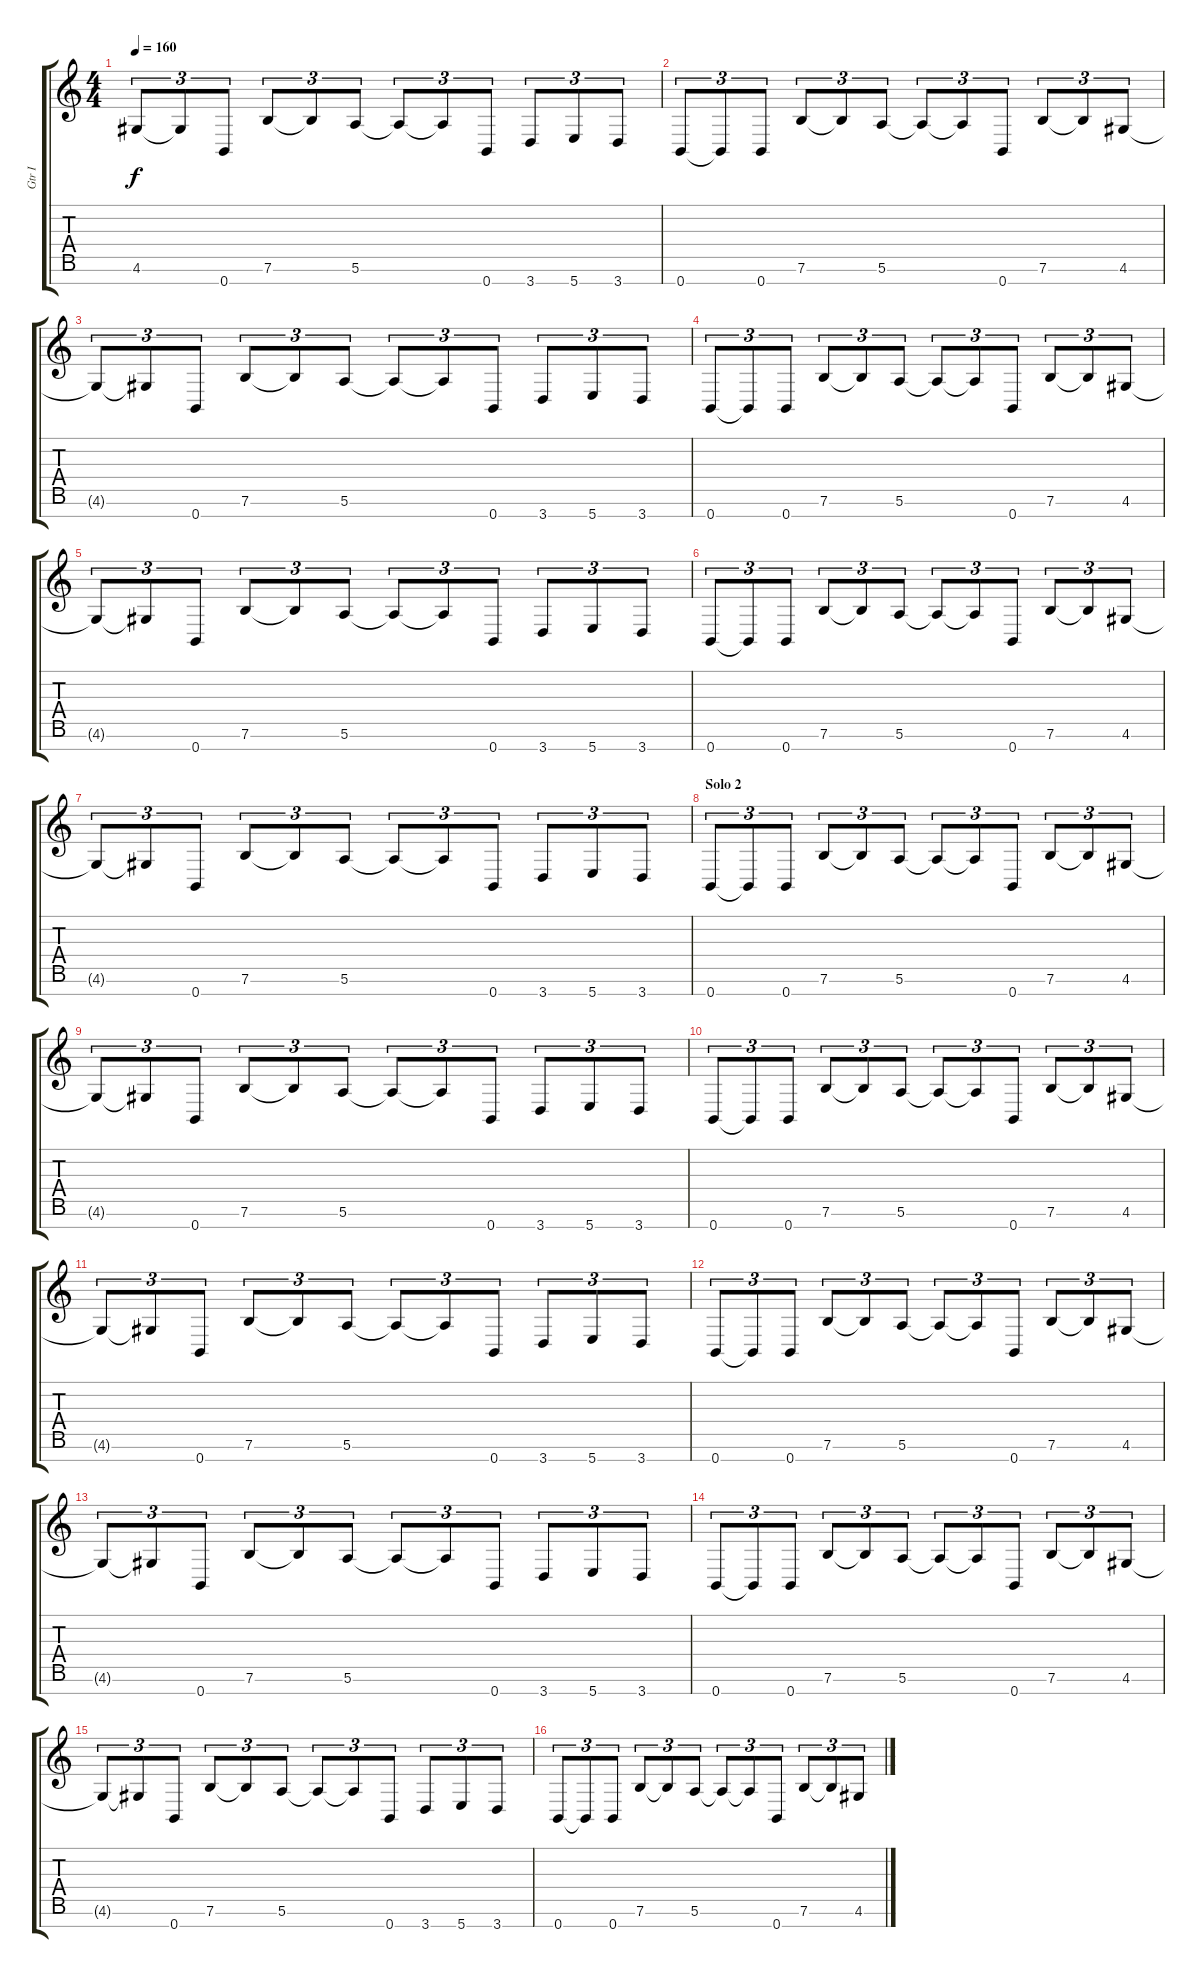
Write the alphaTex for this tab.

\track ("Gtr I" "Gtr I") {instrument overdrivenguitar}
\staff {score tabs}
\tuning (E4 B3 G3 D3 A2 E2 B1) {hide}
\ts (4 4)
\tempo 160
\clef g2
\ks c
4.6{t}.8{tu (3 2) dy f} 4.6{t}.8{tu (3 2)} 0.7.8{tu (3 2)} 7.6.8{tu (3 2)} 7.6{t}.8{tu (3 2)} 5.6.8{tu (3 2)} 5.6{t}.8{tu (3 2)} 5.6{t}.8{tu (3 2)} 0.7.8{tu (3 2)} 3.7.8{tu (3 2)} 5.7.8{tu (3 2)} 3.7.8{tu (3 2)} |
0.7.8{tu (3 2)} 0.7{t}.8{tu (3 2)} 0.7.8{tu (3 2)} 7.6.8{tu (3 2)} 7.6{t}.8{tu (3 2)} 5.6.8{tu (3 2)} 5.6{t}.8{tu (3 2)} 5.6{t}.8{tu (3 2)} 0.7.8{tu (3 2)} 7.6.8{tu (3 2)} 7.6{t}.8{tu (3 2)} 4.6.8{tu (3 2)} |
4.6{t}.8{tu (3 2)} 4.6{t}.8{tu (3 2)} 0.7.8{tu (3 2)} 7.6.8{tu (3 2)} 7.6{t}.8{tu (3 2)} 5.6.8{tu (3 2)} 5.6{t}.8{tu (3 2)} 5.6{t}.8{tu (3 2)} 0.7.8{tu (3 2)} 3.7.8{tu (3 2)} 5.7.8{tu (3 2)} 3.7.8{tu (3 2)} |
0.7.8{tu (3 2)} 0.7{t}.8{tu (3 2)} 0.7.8{tu (3 2)} 7.6.8{tu (3 2)} 7.6{t}.8{tu (3 2)} 5.6.8{tu (3 2)} 5.6{t}.8{tu (3 2)} 5.6{t}.8{tu (3 2)} 0.7.8{tu (3 2)} 7.6.8{tu (3 2)} 7.6{t}.8{tu (3 2)} 4.6.8{tu (3 2)} |
4.6{t}.8{tu (3 2)} 4.6{t}.8{tu (3 2)} 0.7.8{tu (3 2)} 7.6.8{tu (3 2)} 7.6{t}.8{tu (3 2)} 5.6.8{tu (3 2)} 5.6{t}.8{tu (3 2)} 5.6{t}.8{tu (3 2)} 0.7.8{tu (3 2)} 3.7.8{tu (3 2)} 5.7.8{tu (3 2)} 3.7.8{tu (3 2)} |
0.7.8{tu (3 2)} 0.7{t}.8{tu (3 2)} 0.7.8{tu (3 2)} 7.6.8{tu (3 2)} 7.6{t}.8{tu (3 2)} 5.6.8{tu (3 2)} 5.6{t}.8{tu (3 2)} 5.6{t}.8{tu (3 2)} 0.7.8{tu (3 2)} 7.6.8{tu (3 2)} 7.6{t}.8{tu (3 2)} 4.6.8{tu (3 2)} |
4.6{t}.8{tu (3 2)} 4.6{t}.8{tu (3 2)} 0.7.8{tu (3 2)} 7.6.8{tu (3 2)} 7.6{t}.8{tu (3 2)} 5.6.8{tu (3 2)} 5.6{t}.8{tu (3 2)} 5.6{t}.8{tu (3 2)} 0.7.8{tu (3 2)} 3.7.8{tu (3 2)} 5.7.8{tu (3 2)} 3.7.8{tu (3 2)} |
\section ("" "Solo 2")
0.7.8{tu (3 2)} 0.7{t}.8{tu (3 2)} 0.7.8{tu (3 2)} 7.6.8{tu (3 2)} 7.6{t}.8{tu (3 2)} 5.6.8{tu (3 2)} 5.6{t}.8{tu (3 2)} 5.6{t}.8{tu (3 2)} 0.7.8{tu (3 2)} 7.6.8{tu (3 2)} 7.6{t}.8{tu (3 2)} 4.6.8{tu (3 2)} |
4.6{t}.8{tu (3 2)} 4.6{t}.8{tu (3 2)} 0.7.8{tu (3 2)} 7.6.8{tu (3 2)} 7.6{t}.8{tu (3 2)} 5.6.8{tu (3 2)} 5.6{t}.8{tu (3 2)} 5.6{t}.8{tu (3 2)} 0.7.8{tu (3 2)} 3.7.8{tu (3 2)} 5.7.8{tu (3 2)} 3.7.8{tu (3 2)} |
0.7.8{tu (3 2)} 0.7{t}.8{tu (3 2)} 0.7.8{tu (3 2)} 7.6.8{tu (3 2)} 7.6{t}.8{tu (3 2)} 5.6.8{tu (3 2)} 5.6{t}.8{tu (3 2)} 5.6{t}.8{tu (3 2)} 0.7.8{tu (3 2)} 7.6.8{tu (3 2)} 7.6{t}.8{tu (3 2)} 4.6.8{tu (3 2)} |
4.6{t}.8{tu (3 2)} 4.6{t}.8{tu (3 2)} 0.7.8{tu (3 2)} 7.6.8{tu (3 2)} 7.6{t}.8{tu (3 2)} 5.6.8{tu (3 2)} 5.6{t}.8{tu (3 2)} 5.6{t}.8{tu (3 2)} 0.7.8{tu (3 2)} 3.7.8{tu (3 2)} 5.7.8{tu (3 2)} 3.7.8{tu (3 2)} |
0.7.8{tu (3 2)} 0.7{t}.8{tu (3 2)} 0.7.8{tu (3 2)} 7.6.8{tu (3 2)} 7.6{t}.8{tu (3 2)} 5.6.8{tu (3 2)} 5.6{t}.8{tu (3 2)} 5.6{t}.8{tu (3 2)} 0.7.8{tu (3 2)} 7.6.8{tu (3 2)} 7.6{t}.8{tu (3 2)} 4.6.8{tu (3 2)} |
4.6{t}.8{tu (3 2)} 4.6{t}.8{tu (3 2)} 0.7.8{tu (3 2)} 7.6.8{tu (3 2)} 7.6{t}.8{tu (3 2)} 5.6.8{tu (3 2)} 5.6{t}.8{tu (3 2)} 5.6{t}.8{tu (3 2)} 0.7.8{tu (3 2)} 3.7.8{tu (3 2)} 5.7.8{tu (3 2)} 3.7.8{tu (3 2)} |
0.7.8{tu (3 2)} 0.7{t}.8{tu (3 2)} 0.7.8{tu (3 2)} 7.6.8{tu (3 2)} 7.6{t}.8{tu (3 2)} 5.6.8{tu (3 2)} 5.6{t}.8{tu (3 2)} 5.6{t}.8{tu (3 2)} 0.7.8{tu (3 2)} 7.6.8{tu (3 2)} 7.6{t}.8{tu (3 2)} 4.6.8{tu (3 2)} |
4.6{t}.8{tu (3 2)} 4.6{t}.8{tu (3 2)} 0.7.8{tu (3 2)} 7.6.8{tu (3 2)} 7.6{t}.8{tu (3 2)} 5.6.8{tu (3 2)} 5.6{t}.8{tu (3 2)} 5.6{t}.8{tu (3 2)} 0.7.8{tu (3 2)} 3.7.8{tu (3 2)} 5.7.8{tu (3 2)} 3.7.8{tu (3 2)} |
0.7.8{tu (3 2)} 0.7{t}.8{tu (3 2)} 0.7.8{tu (3 2)} 7.6.8{tu (3 2)} 7.6{t}.8{tu (3 2)} 5.6.8{tu (3 2)} 5.6{t}.8{tu (3 2)} 5.6{t}.8{tu (3 2)} 0.7.8{tu (3 2)} 7.6.8{tu (3 2)} 7.6{t}.8{tu (3 2)} 4.6.8{tu (3 2)}
